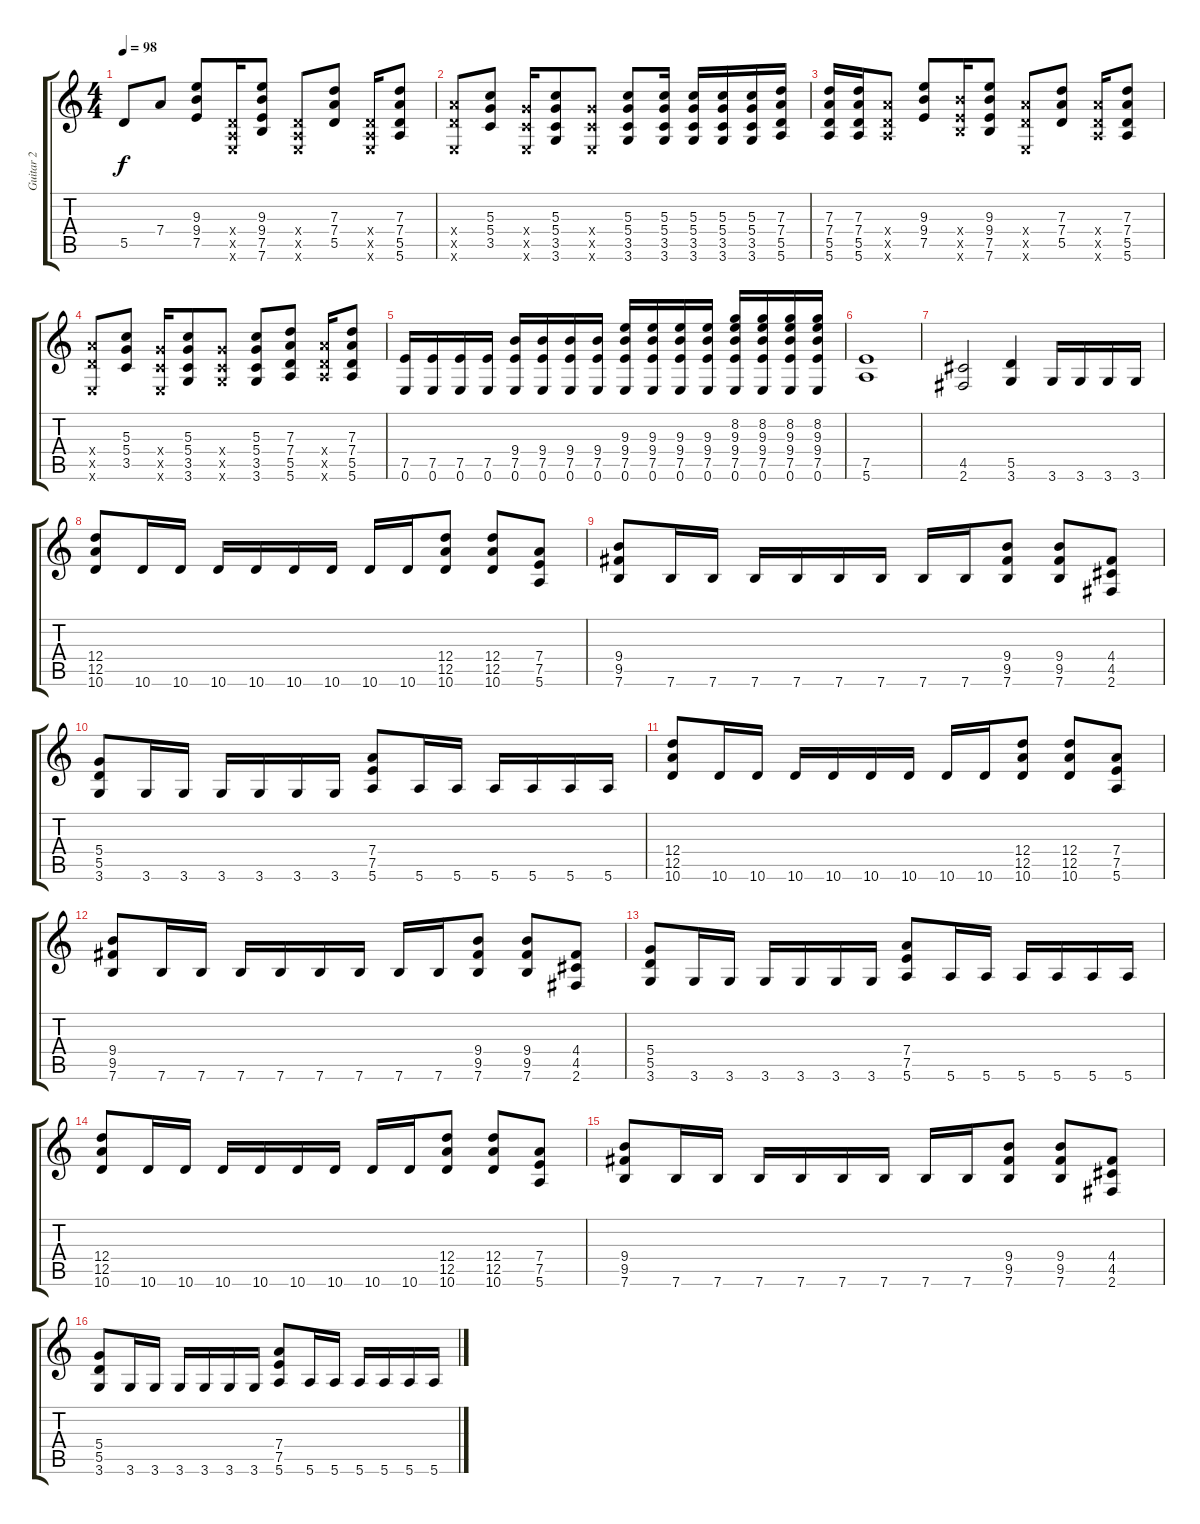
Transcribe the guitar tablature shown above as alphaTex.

\track ("Guitar 2" "Guitar 2") {instrument overdrivenguitar}
\staff {score tabs}
\tuning (E4 B3 G3 D3 A2 E2) {hide}
\ts (4 4)
\tempo 98
\clef g2
\ks c
5.5.8{dy f} 7.4.8 (9.3 9.4 7.5).8 (0.4{x} 0.5{x} 0.6{x}).16 (9.3 9.4 7.5 7.6).8 (0.4{x} 0.5{x} 0.6{x}).8 (7.3 7.4 5.5).8 (0.4{x} 0.5{x} 0.6{x}).16 (7.3 7.4 5.5 5.6).8 |
(7.4{x} 5.5{x} 0.6{x}).8 (5.3 5.4 3.5).8 (5.4{x} 3.5{x} 0.6{x}).16 (5.3 5.4 3.5 3.6).8 (5.4{x} 3.5{x} 0.6{x}).8 (5.3 5.4 3.5 3.6).8 (5.3 5.4 3.5 3.6).16 (5.3 5.4 3.5 3.6).16 (5.3 5.4 3.5 3.6).16 (5.3 5.4 3.5 3.6).16 (7.3 7.4 5.5 5.6).16 |
(7.3 7.4 5.5 5.6).16 (7.3 7.4 5.5 5.6).16 (7.4{x} 5.5{x} 5.6{x}).8 (9.3 9.4 7.5).8 (9.4{x} 7.5{x} 7.6{x}).16 (9.3 9.4 7.5 7.6).8 (7.4{x} 5.5{x} 0.6{x}).8 (7.3 7.4 5.5).8 (7.4{x} 5.5{x} 5.6{x}).16 (7.3 7.4 5.5 5.6).8 |
(7.4{x} 5.5{x} 0.6{x}).8 (5.3 5.4 3.5).8 (5.4{x} 3.5{x} 0.6{x}).16 (5.3 5.4 3.5 3.6).8 (5.4{x} 3.5{x} 3.6{x}).8 (5.3 5.4 3.5 3.6).8 (7.3 7.4 5.5 5.6).8 (7.4{x} 5.5{x} 5.6{x}).16 (7.3 7.4 5.5 5.6).8 |
(7.5 0.6).16 (7.5 0.6).16 (7.5 0.6).16 (7.5 0.6).16 (9.4 7.5 0.6).16 (9.4 7.5 0.6).16 (9.4 7.5 0.6).16 (9.4 7.5 0.6).16 (9.3 9.4 7.5 0.6).16 (9.3 9.4 7.5 0.6).16 (9.3 9.4 7.5 0.6).16 (9.3 9.4 7.5 0.6).16 (8.2 9.3 9.4 7.5 0.6).16 (8.2 9.3 9.4 7.5 0.6).16 (8.2 9.3 9.4 7.5 0.6).16 (8.2 9.3 9.4 7.5 0.6).16 |
(7.5 5.6).1 |
(4.5 2.6).2 (5.5 3.6).4 3.6.16 3.6.16 3.6.16 3.6.16 |
(12.4 12.5 10.6).8 10.6.16 10.6.16 10.6.16 10.6.16 10.6.16 10.6.16 10.6.16 10.6.16 (12.4 12.5 10.6).8 (12.4 12.5 10.6).8 (7.4 7.5 5.6).8 |
(9.4 9.5 7.6).8 7.6.16 7.6.16 7.6.16 7.6.16 7.6.16 7.6.16 7.6.16 7.6.16 (9.4 9.5 7.6).8 (9.4 9.5 7.6).8 (4.4 4.5 2.6).8 |
(5.4 5.5 3.6).8 3.6.16 3.6.16 3.6.16 3.6.16 3.6.16 3.6.16 (7.4 7.5 5.6).8 5.6.16 5.6.16 5.6.16 5.6.16 5.6.16 5.6.16 |
(12.4 12.5 10.6).8 10.6.16 10.6.16 10.6.16 10.6.16 10.6.16 10.6.16 10.6.16 10.6.16 (12.4 12.5 10.6).8 (12.4 12.5 10.6).8 (7.4 7.5 5.6).8 |
(9.4 9.5 7.6).8 7.6.16 7.6.16 7.6.16 7.6.16 7.6.16 7.6.16 7.6.16 7.6.16 (9.4 9.5 7.6).8 (9.4 9.5 7.6).8 (4.4 4.5 2.6).8 |
(5.4 5.5 3.6).8 3.6.16 3.6.16 3.6.16 3.6.16 3.6.16 3.6.16 (7.4 7.5 5.6).8 5.6.16 5.6.16 5.6.16 5.6.16 5.6.16 5.6.16 |
(12.4 12.5 10.6).8 10.6.16 10.6.16 10.6.16 10.6.16 10.6.16 10.6.16 10.6.16 10.6.16 (12.4 12.5 10.6).8 (12.4 12.5 10.6).8 (7.4 7.5 5.6).8 |
(9.4 9.5 7.6).8 7.6.16 7.6.16 7.6.16 7.6.16 7.6.16 7.6.16 7.6.16 7.6.16 (9.4 9.5 7.6).8 (9.4 9.5 7.6).8 (4.4 4.5 2.6).8 |
(5.4 5.5 3.6).8 3.6.16 3.6.16 3.6.16 3.6.16 3.6.16 3.6.16 (7.4 7.5 5.6).8 5.6.16 5.6.16 5.6.16 5.6.16 5.6.16 5.6.16
